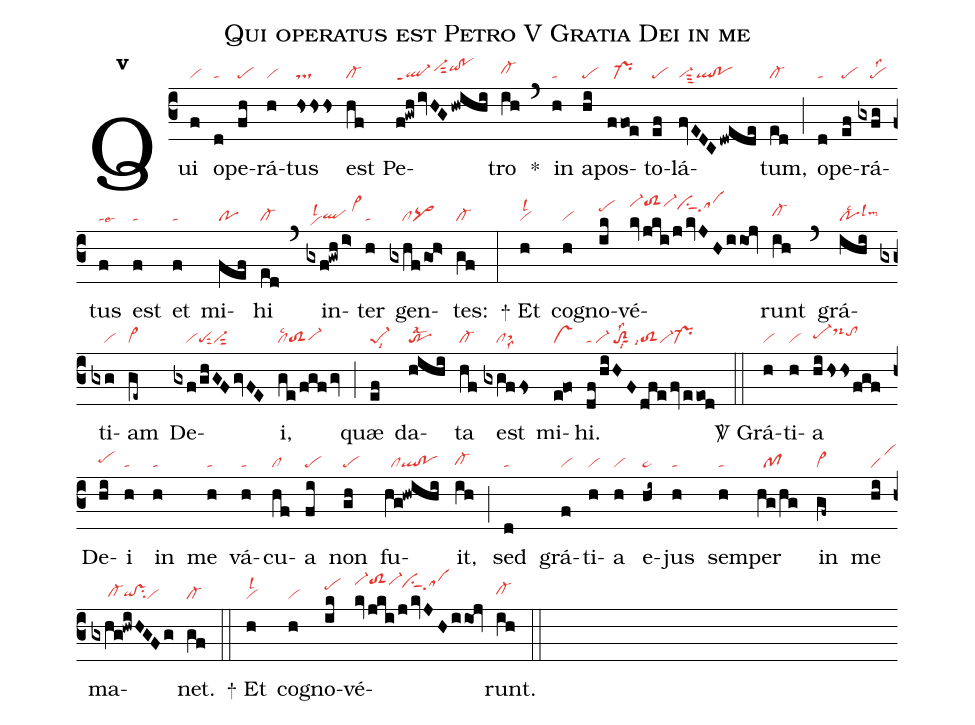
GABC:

name:Qui operatus est Petro V Gratia Dei in me;
office-part:re;
mode:5;
nabc-lines:1;
%%
initial-style: 1;
name: Qui operatus est Petro;
mode:5;
office-part: Responsorium;
annotation: Resp.;
annotation: v;
nabc-lines:1;
%%
(c3) Qui(f|vi) o(d|ta)pe(fh|pe)rá(h|vi)tus(hshshs|ts) est(hf|cl-) Pe(f!gwh/ivHG/hwihi|ql-heppt1vi-hisut2qihi!pohi)tro(ih|cl-hh) <sp>*</sp>(`) in(h|ta) a(hi|pe)pos(ffoe|//pr-)to(ef|pe)lá(fvEDCdwede|vi-sut3ql!po)tum,(ed|cl-) (;) o(d|ta)pe(ef|pe)rá(gxfg|////pelss2)tus(f|talse6) est(f|ta) et(f|ta) mi(fef|po)hi(ed|cl-) (`) in(gxf!gwh/i>|/vihdlsl2qlhg/vi>hj)ter(h|ta) gen(gxhf/goh>|////clpq>)tes:(gf|cl-) (:)
<sp>+</sp> Et(h|vilsl2) co(h|vi)gno(ik|pehj)vé(kv/jki/j/kvJH/iioj|vi-hltoS2hlvi-hlvihksu1sut1sahj)runt(ih|cl-hh) (`) grá(ihi|polsc2lslm3)ti(gxg|////vi)am(ge~|vi>) De(gxf/ghGFgvFE|////vipesut2vi-sut2)i,(ge/fgf/gv|cllsc2toS2vi-hg) (;) quæ(ef|pe-1lsi8) da(hihi|trlsal2)ta(hf|cl-) est(gxgffs|////clsthhlss8) mi(e@fo|vs)hi.(df/hiHF/dfefv/eeod|ta/vi-/toS2sut1lss2lsi8/toS2lsi7vi-pr-) (::)

<sp>V/</sp> Grá(h|vi)ti(h|vi)a(hihshsfgf|pe-hhds-hjtohi) De(hi|pehh)i(h|ta) in(h|ta) me(h|ta) vá(h|ta)cu(hf|cl)a(fi|pe) non(gh|pe) fu(hg!hwihi|//clql!po)it,(ih|cl-hg) (;) sed(d|ta) grá(f|vi)ti(h|vi)a(h|vi) e(hi~|pe~)jus(h|ta) sem(h|ta)per(hg/hg|//pf) in(gf~|vi>) me(hi|peG) ma(gxhg!hwiHGFg|/////cl-hgqihg!vshgsu2vi)net.(gf|cl-) (::)
<sp>+</sp> Et(h|vilsl2) co(h|vi)gno(ik|pehj)vé(kv/jki/j/kvJH/iioj|vi-hltoS2hlvi-hlvihksu1sut1sahj)runt.(ih|cl-hh) (::)
